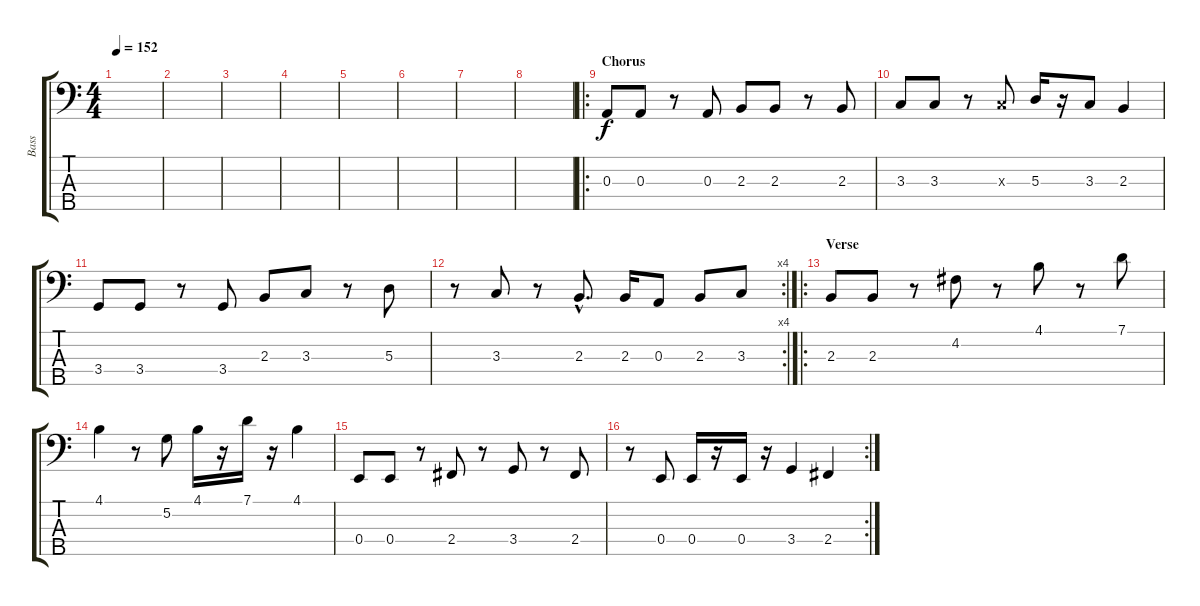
\track ("Bass" "Bass") {instrument electricbassfinger}
\staff {score tabs}
\tuning (G2 D2 A1 E1 B0) {hide}
\ts (4 4)
\tempo 152
\clef f4
\ks c
|
|
|
|
|
|
|
|
\ro
\section ("" "Chorus")
0.3.8 0.3.8 r.8 0.3.8 2.3.8 2.3.8 r.8 2.3.8 |
3.3.8 3.3.8 r.8 3.3{x}.8 5.3.16 r.16 3.3.8 2.3.4 |
3.4.8 3.4.8 r.8 3.4.8 2.3.8 3.3.8 r.8 5.3.8 |
\rc 4
r.8 3.3.8 r.8 2.3{hac}.8{d} 2.3.16 0.3.8 2.3.8 3.3.8 |
\ro
\section ("" "Verse")
2.3.8 2.3.8 r.8 4.2.8 r.8 4.1.8 r.8 7.1.8 |
4.1.4 r.8 5.2.8 4.1.16 r.16 7.1.16 r.16 4.1.4 |
0.4.8 0.4.8 r.8 2.4.8 r.8 3.4.8 r.8 2.4.8 |
\rc 2
r.8 0.4.8 0.4.16 r.16 0.4.16 r.16 3.4.4 2.4.4
